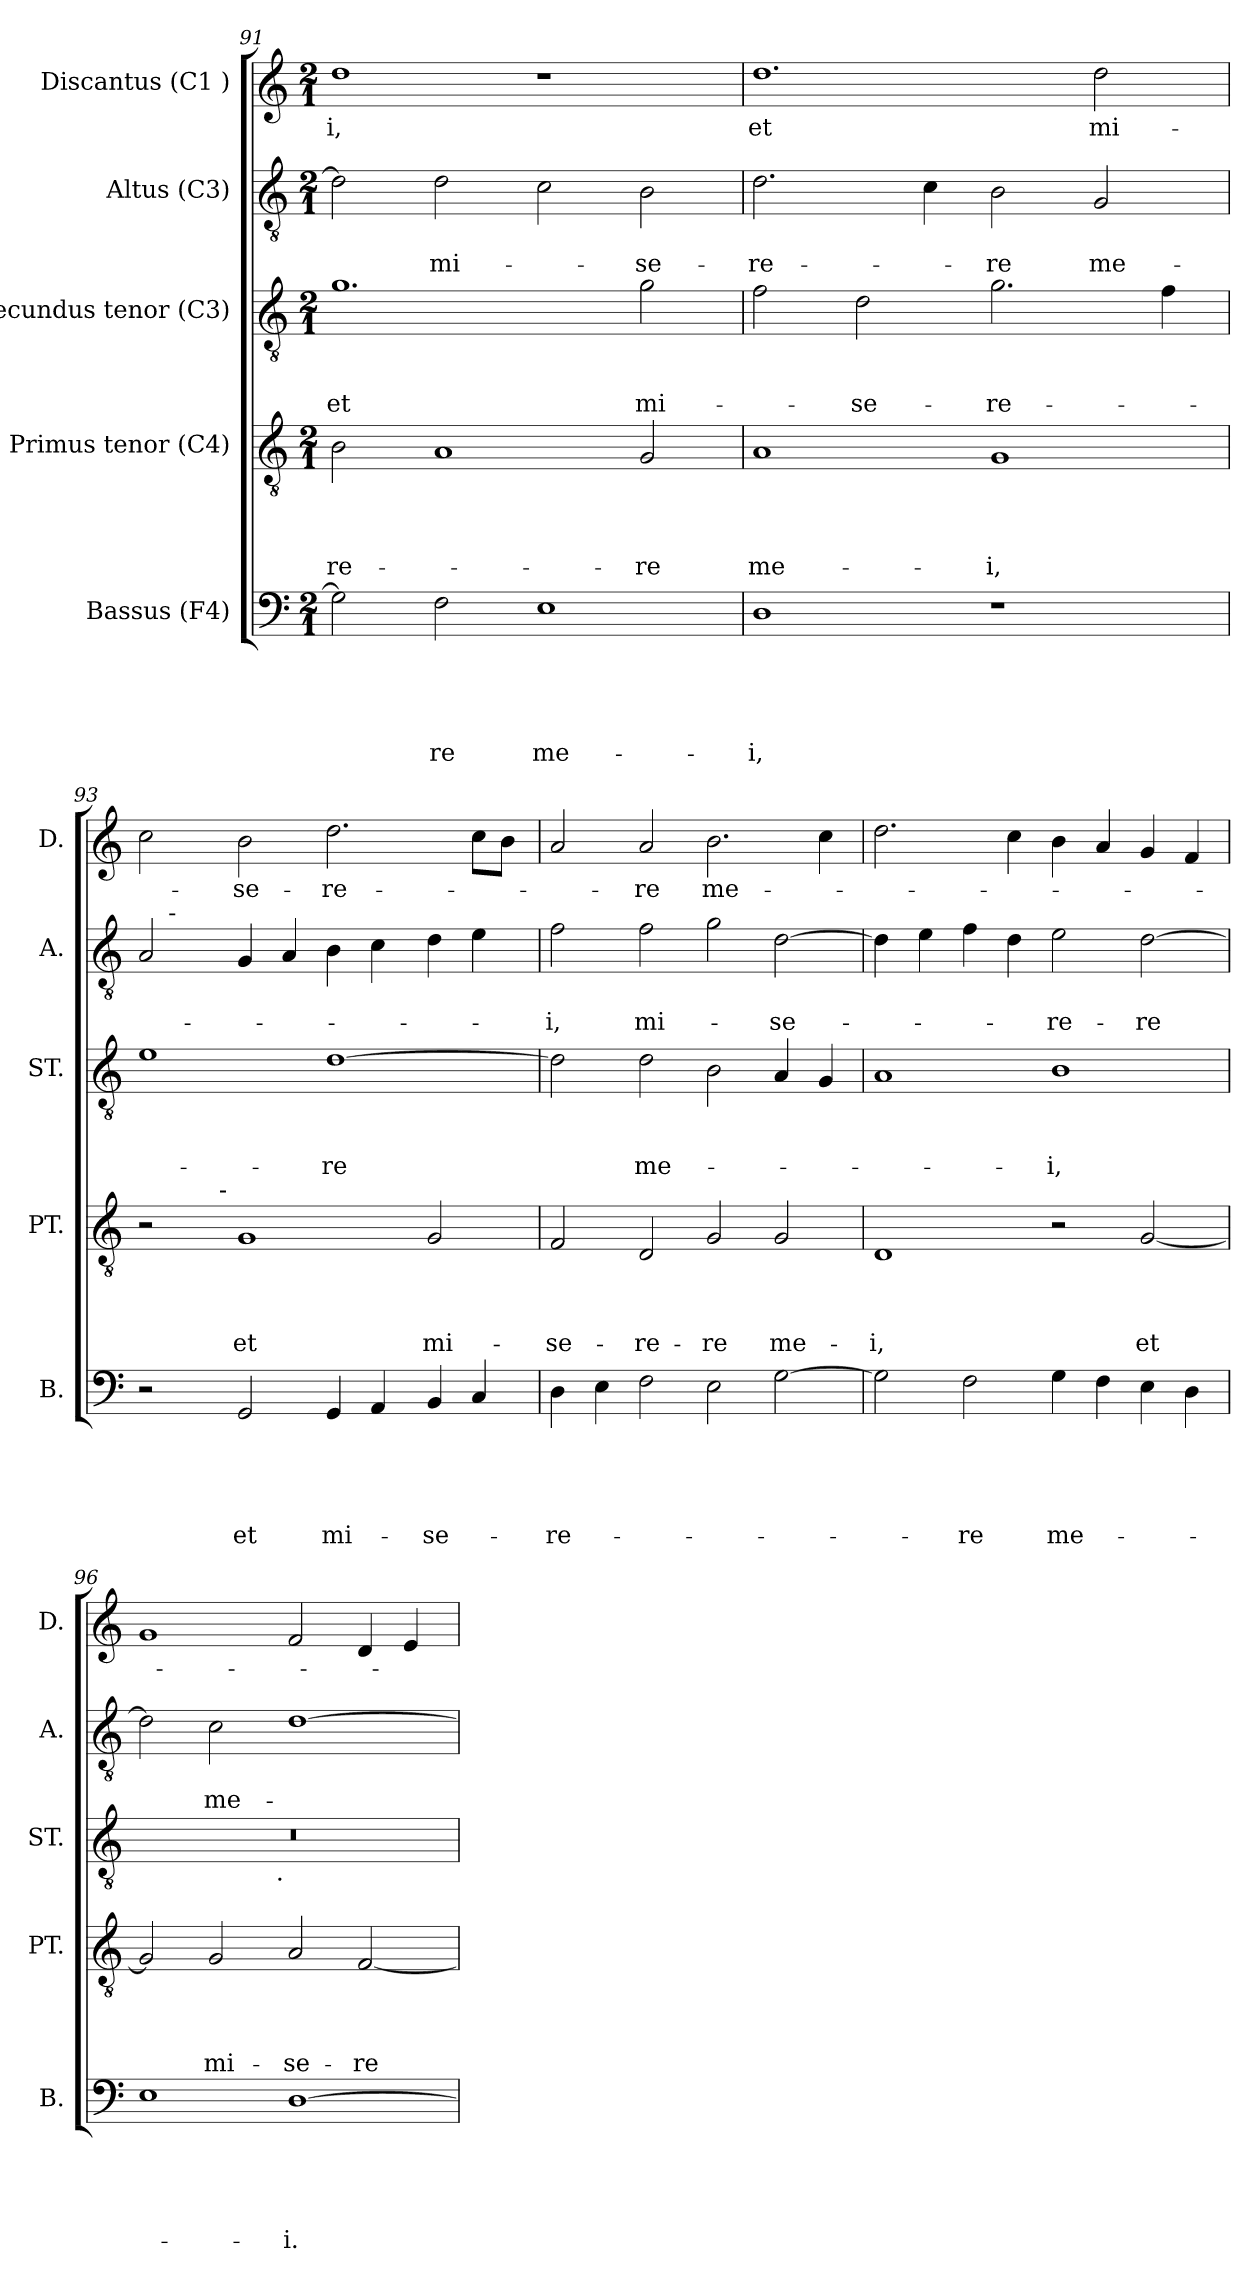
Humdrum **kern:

**kern	**text	**text	**text	**text	**text	**kern	**text	**text	**text	**text	**kern	**text	**text	**text	**kern	**text	**text	**kern	**text
*part5	*part5	*part5	*part5	*part5	*part5	*part4	*part4	*part4	*part4	*part4	*part3	*part3	*part3	*part3	*part2	*part2	*part2	*part1	*part1
*staff5	*staff5	*staff5	*staff5	*staff5	*staff5	*staff4	*staff4	*staff4	*staff4	*staff4	*staff3	*staff3	*staff3	*staff3	*staff2	*staff2	*staff2	*staff1	*staff1
*I"Bassus (F4)	*	*	*	*	*	*I"Primus tenor (C4)	*	*	*	*	*I"Secundus tenor (C3)	*	*	*	*I"Altus (C3)	*	*	*I"Discantus (C1 )	*
*I'B.	*	*	*	*	*	*I'PT.	*	*	*	*	*I'ST.	*	*	*	*I'A.	*	*	*I'D.	*
*clefF4	*	*	*	*	*	*clefGv2	*	*	*	*	*clefGv2	*	*	*	*clefGv2	*	*	*clefG2	*
*k[]	*	*	*	*	*	*k[]	*	*	*	*	*k[]	*	*	*	*k[]	*	*	*k[]	*
*C:	*	*	*	*	*	*C:	*	*	*	*	*C:	*	*	*	*C:	*	*	*C:	*
*M2/1	*	*	*	*	*	*M2/1	*	*	*	*	*M2/1	*	*	*	*M2/1	*	*	*M2/1	*
=91	=91	=91	=91	=91	=91	=91	=91	=91	=91	=91	=91	=91	=91	=91	=91	=91	=91	=91	=91
!	!	!	!	!	!	!	!	!	!	!LO:LY:b	!	!	!	!LO:LY:b	!	!	!	!	!LO:LY:b
2G\]	.	.	.	.	.	2B\	.	.	.	-re-	1.g	.	.	et	2d\]	.	.	1dd	-i,
!	!	!	!	!	!LO:LY:b	!	!	!	!	!	!	!	!	!	!	!	!LO:LY:b	!	!
2F\	.	.	.	.	-re	1A	.	.	.	.	.	.	.	.	2d\	.	mi-	.	.
!	!	!	!	!	!LO:LY:b	!	!	!	!	!	!	!	!	!	!	!	!	!	!
1E	.	.	.	.	me-	.	.	.	.	.	.	.	.	.	2c\	.	.	1r	.
!	!	!	!	!	!	!	!	!	!	!LO:LY:b	!	!	!	!LO:LY:b	!	!	!LO:LY:b	!	!
.	.	.	.	.	.	2G/	.	.	.	-re	2g\	.	.	mi-	2B\	.	-se-	.	.
=92	=92	=92	=92	=92	=92	=92	=92	=92	=92	=92	=92	=92	=92	=92	=92	=92	=92	=92	=92
!	!	!	!	!	!LO:LY:b	!	!	!	!	!LO:LY:b	!	!	!	!	!	!	!LO:LY:b	!	!LO:LY:b
1D	.	.	.	.	-i,	1A	.	.	.	me-	2f\	.	.	.	2.d\	.	-re-	1.dd	et
!	!	!	!	!	!	!	!	!	!	!	!	!	!	!LO:LY:b	!	!	!	!	!
.	.	.	.	.	.	.	.	.	.	.	2d\	.	.	-se-	.	.	.	.	.
.	.	.	.	.	.	.	.	.	.	.	.	.	.	.	4c\	.	.	.	.
!	!	!	!	!	!	!	!	!	!	!LO:LY:b	!	!	!	!LO:LY:b	!	!	!LO:LY:b	!	!
1r	.	.	.	.	.	1G	.	.	.	-i,	2.g\	.	.	-re-	2B\	.	-re	.	.
!	!	!	!	!	!	!	!	!	!	!	!	!	!	!	!	!	!LO:LY:b	!	!LO:LY:b
.	.	.	.	.	.	.	.	.	.	.	.	.	.	.	2G/	.	me-	2dd\	mi-
.	.	.	.	.	.	.	.	.	.	.	4f\	.	.	.	.	.	.	.	.
!!LO:PB:g=z
=93	=93	=93	=93	=93	=93	=93	=93	=93	=93	=93	=93	=93	=93	=93	=93	=93	=93	=93	=93
*	*	*	*	*	*	*^	*	*	*	*	*	*	*	*	*^	*	*	*	*
2r	.	.	.	.	.	2r	4..ryy	.	.	.	.	1e	.	.	.	2A/	8ryy	.	.	2cc\	.
!	!	!	!	!	!	!	!	!	!	!	!	!	!	!	!	!	!LO:TX:a:t=-	!	!	!	!
.	.	.	.	.	.	.	.	.	.	.	.	.	.	.	.	.	1...ryy	.	.	.	.
!	!	!	!	!	!	!	!LO:TX:a:t=-	!	!	!	!	!	!	!	!	!	!	!	!	!	!
.	.	.	.	.	.	.	1ryy	.	.	.	.	.	.	.	.	.	.	.	.	.	.
!	!	!	!	!	!LO:LY:b	!	!	!	!	!	!LO:LY:b	!	!	!	!	!	!	!	!	!	!LO:LY:b
2GG/	.	.	.	.	et	1G	.	.	.	.	et	.	.	.	.	4G/	.	.	.	2b\	-se-
.	.	.	.	.	.	.	.	.	.	.	.	.	.	.	.	4A/	.	.	.	.	.
!	!	!	!	!	!LO:LY:b	!	!	!	!	!	!	!	!	!	!LO:LY:b	!	!	!	!	!	!LO:LY:b
4GG/	.	.	.	.	mi-	.	.	.	.	.	.	[>1d	.	.	-re	4B\	.	.	.	2.dd\	-re-
4AA/	.	.	.	.	.	.	.	.	.	.	.	.	.	.	.	4c\	.	.	.	.	.
.	.	.	.	.	.	.	2ryy	.	.	.	.	.	.	.	.	.	.	.	.	.	.
!	!	!	!	!	!LO:LY:b	!	!	!	!	!	!LO:LY:b	!	!	!	!	!	!	!	!	!	!
4BB/	.	.	.	.	-se-	2G/	.	.	.	.	mi-	.	.	.	.	4d\	.	.	.	.	.
4C/	.	.	.	.	.	.	.	.	.	.	.	.	.	.	.	4e\	.	.	.	8cc\L	.
.	.	.	.	.	.	.	.	.	.	.	.	.	.	.	.	.	.	.	.	8b\J	.
.	.	.	.	.	.	.	16ryy	.	.	.	.	.	.	.	.	.	.	.	.	.	.
=94	=94	=94	=94	=94	=94	=94	=94	=94	=94	=94	=94	=94	=94	=94	=94	=94	=94	=94	=94	=94	=94
!	!	!	!	!	!LO:LY:b	!	!	!	!	!	!LO:LY:b	!	!	!	!	!	!	!	!LO:LY:b	!	!
*	*	*	*	*	*	*v	*v	*	*	*	*	*	*	*	*	*v	*v	*	*	*	*
4D\	.	.	.	.	-re-	2F/	.	.	.	-se-	2d\]	.	.	.	2f\	.	-i,	2a/	.
4E\	.	.	.	.	.	.	.	.	.	.	.	.	.	.	.	.	.	.	.
!	!	!	!	!	!	!	!	!	!	!LO:LY:b	!	!	!	!LO:LY:b	!	!	!LO:LY:b	!	!LO:LY:b
2F\	.	.	.	.	.	2D/	.	.	.	-re-	2d\	.	.	me-	2f\	.	mi-	2a/	-re
!	!	!	!	!	!	!	!	!	!	!LO:LY:b	!	!	!	!	!	!	!	!	!LO:LY:b
2E\	.	.	.	.	.	2G/	.	.	.	-re	2B\	.	.	.	2g\	.	.	2.b\	me-
!	!	!	!	!	!	!	!	!	!	!LO:LY:b	!	!	!	!	!	!	!LO:LY:b	!	!
[>2G\	.	.	.	.	.	2G/	.	.	.	me-	4A/	.	.	.	[>2d\	.	-se-	.	.
.	.	.	.	.	.	.	.	.	.	.	4G/	.	.	.	.	.	.	4cc\	.
=95	=95	=95	=95	=95	=95	=95	=95	=95	=95	=95	=95	=95	=95	=95	=95	=95	=95	=95	=95
!	!	!	!	!	!	!	!	!	!	!LO:LY:b	!	!	!	!	!	!	!	!	!
2G\]	.	.	.	.	.	1D	.	.	.	-i,	1A	.	.	.	4d\]	.	.	2.dd\	.
.	.	.	.	.	.	.	.	.	.	.	.	.	.	.	4e\	.	.	.	.
!	!	!	!	!	!LO:LY:b	!	!	!	!	!	!	!	!	!	!	!	!	!	!
2F\	.	.	.	.	-re	.	.	.	.	.	.	.	.	.	4f\	.	.	.	.
.	.	.	.	.	.	.	.	.	.	.	.	.	.	.	4d\	.	.	4cc\	.
!	!	!	!	!	!LO:LY:b	!	!	!	!	!	!	!	!	!LO:LY:b	!	!	!LO:LY:b	!	!
4G\	.	.	.	.	me-	2r	.	.	.	.	1B	.	.	-i,	2e\	.	-re-	4b\	.
4F\	.	.	.	.	.	.	.	.	.	.	.	.	.	.	.	.	.	4a/	.
!	!	!	!	!	!	!	!	!	!	!LO:LY:b	!	!	!	!	!	!	!LO:LY:b	!	!
4E\	.	.	.	.	.	[<2G/	.	.	.	et	.	.	.	.	[>2d\	.	-re	4g/	.
4D\	.	.	.	.	.	.	.	.	.	.	.	.	.	.	.	.	.	4f/	.
=96	=96	=96	=96	=96	=96	=96	=96	=96	=96	=96	=96	=96	=96	=96	=96	=96	=96	=96	=96
*	*	*	*	*	*	*	*	*	*	*	*^	*	*	*	*	*	*	*	*
1E	.	.	.	.	.	2G/]	.	.	.	.	0r	2ryy	.	.	.	2d\]	.	.	1g	.
!	!	!	!	!	!	!	!	!	!	!LO:LY:b	!	!	!	!	!	!	!	!LO:LY:b	!	!
.	.	.	.	.	.	2G/	.	.	.	mi-	.	4...ryy	.	.	.	2c\	.	me-	.	.
!	!	!	!	!	!	!	!	!	!	!	!	!LO:TX:b:t=.	!	!	!	!	!	!	!	!
.	.	.	.	.	.	.	.	.	.	.	.	1ryy	.	.	.	.	.	.	.	.
!	!	!	!	!	!LO:LY:b:rj	!	!	!	!	!LO:LY:b	!	!	!	!	!	!	!	!	!	!
[<1D	.	.	.	.	-i.	2A/	.	.	.	-se-	.	.	.	.	.	[<1d	.	.	2f/	.
!	!	!	!	!	!	!	!	!	!	!LO:LY:b	!	!	!	!	!	!	!	!	!	!
.	.	.	.	.	.	[<2F/	.	.	.	-re-	.	.	.	.	.	.	.	.	4d/	.
.	.	.	.	.	.	.	.	.	.	.	.	.	.	.	.	.	.	.	4e/	.
.	.	.	.	.	.	.	.	.	.	.	.	32ryy	.	.	.	.	.	.	.	.
*	*	*	*	*	*	*	*	*	*	*	*v	*v	*	*	*	*	*	*	*	*
=	=	=	=	=	=	=	=	=	=	=	=	=	=	=	=	=	=	=	=
*-	*-	*-	*-	*-	*-	*-	*-	*-	*-	*-	*-	*-	*-	*-	*-	*-	*-	*-	*-
